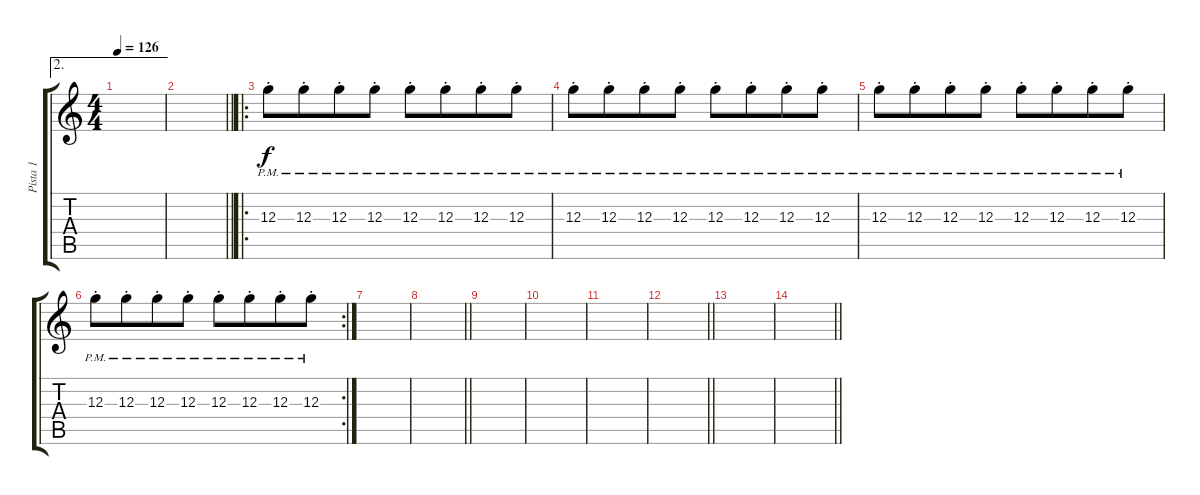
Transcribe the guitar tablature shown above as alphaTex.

\track ("Pista 1" "Pista 1") {instrument electricguitarclean}
\staff {score tabs}
\tuning (E4 B3 G3 D3 A2 E2) {hide}
\ae 2
\ts (4 4)
\tempo 126
\clef g2
\ks c
|
\barLineRight lightlight
|
\ro
12.3{pm st}.8 12.3{pm st}.8{beam merge} 12.3{pm st}.8 12.3{pm st}.8 12.3{pm st}.8 12.3{pm st}.8{beam merge} 12.3{pm st}.8 12.3{pm st}.8 |
12.3{pm st}.8 12.3{pm st}.8{beam merge} 12.3{pm st}.8 12.3{pm st}.8 12.3{pm st}.8 12.3{pm st}.8{beam merge} 12.3{pm st}.8 12.3{pm st}.8 |
12.3{pm st}.8 12.3{pm st}.8{beam merge} 12.3{pm st}.8 12.3{pm st}.8 12.3{pm st}.8 12.3{pm st}.8{beam merge} 12.3{pm st}.8 12.3{pm st}.8 |
\rc 2
12.3{pm st}.8 12.3{pm st}.8{beam merge} 12.3{pm st}.8 12.3{pm st}.8 12.3{pm st}.8 12.3{pm st}.8{beam merge} 12.3{pm st}.8 12.3{pm st}.8 |
|
\barLineRight lightlight
|
|
|
|
\barLineRight lightlight
|
|
\barLineRight lightlight
